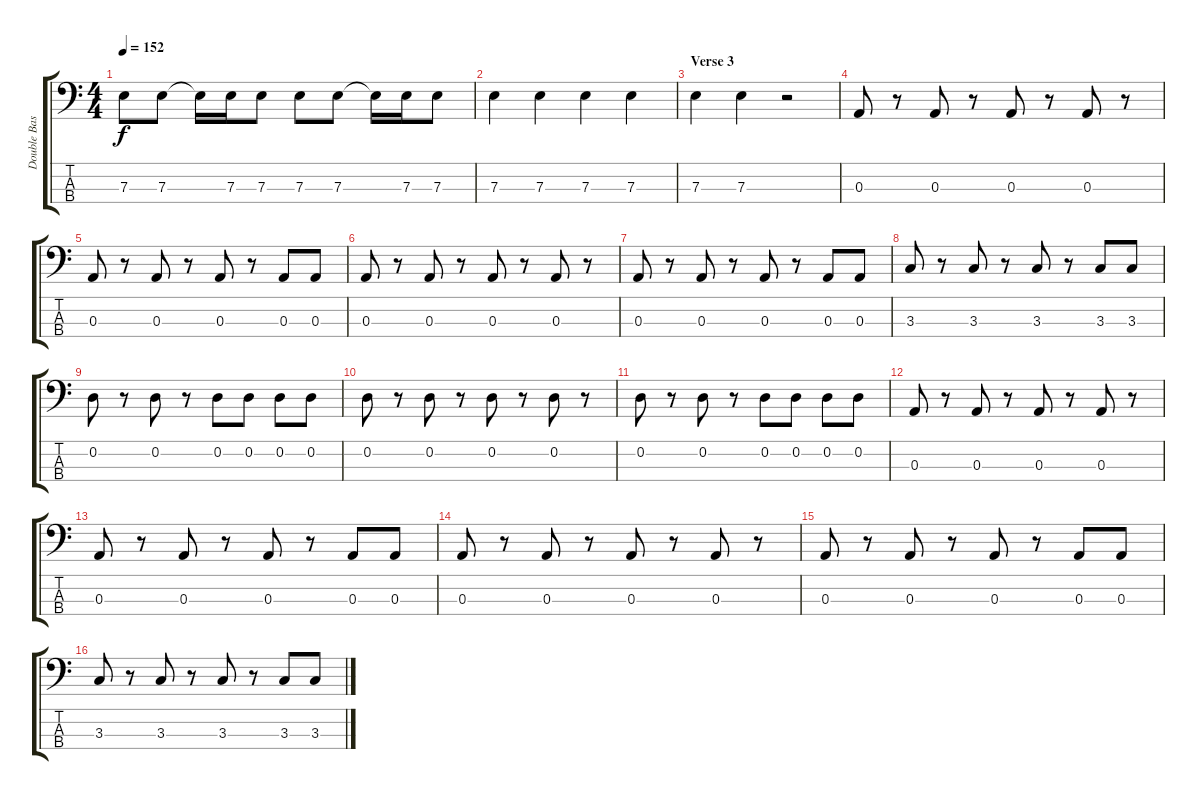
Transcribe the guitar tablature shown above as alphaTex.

\track ("Double Bass" "Double Bas") {instrument electricbassfinger}
\staff {score tabs}
\tuning (G2 D2 A1 E1) {hide}
\ts (4 4)
\tempo 152
\clef f4
\ks c
7.3.8{dy f} 7.3.8 7.3{t}.16 7.3.16 7.3.8 7.3.8 7.3.8 7.3{t}.16 7.3.16 7.3.8 |
7.3.4 7.3.4 7.3.4 7.3.4 |
\section ("" "Verse 3")
7.3.4 7.3.4 r.2 |
0.3.8 r.8 0.3.8 r.8 0.3.8 r.8 0.3.8 r.8 |
0.3.8 r.8 0.3.8 r.8 0.3.8 r.8 0.3.8 0.3.8 |
0.3.8 r.8 0.3.8 r.8 0.3.8 r.8 0.3.8 r.8 |
0.3.8 r.8 0.3.8 r.8 0.3.8 r.8 0.3.8 0.3.8 |
3.3.8 r.8 3.3.8 r.8 3.3.8 r.8 3.3.8 3.3.8 |
0.2.8 r.8 0.2.8 r.8 0.2.8 0.2.8 0.2.8 0.2.8 |
0.2.8 r.8 0.2.8 r.8 0.2.8 r.8 0.2.8 r.8 |
0.2.8 r.8 0.2.8 r.8 0.2.8 0.2.8 0.2.8 0.2.8 |
0.3.8 r.8 0.3.8 r.8 0.3.8 r.8 0.3.8 r.8 |
0.3.8 r.8 0.3.8 r.8 0.3.8 r.8 0.3.8 0.3.8 |
0.3.8 r.8 0.3.8 r.8 0.3.8 r.8 0.3.8 r.8 |
0.3.8 r.8 0.3.8 r.8 0.3.8 r.8 0.3.8 0.3.8 |
3.3.8 r.8 3.3.8 r.8 3.3.8 r.8 3.3.8 3.3.8
